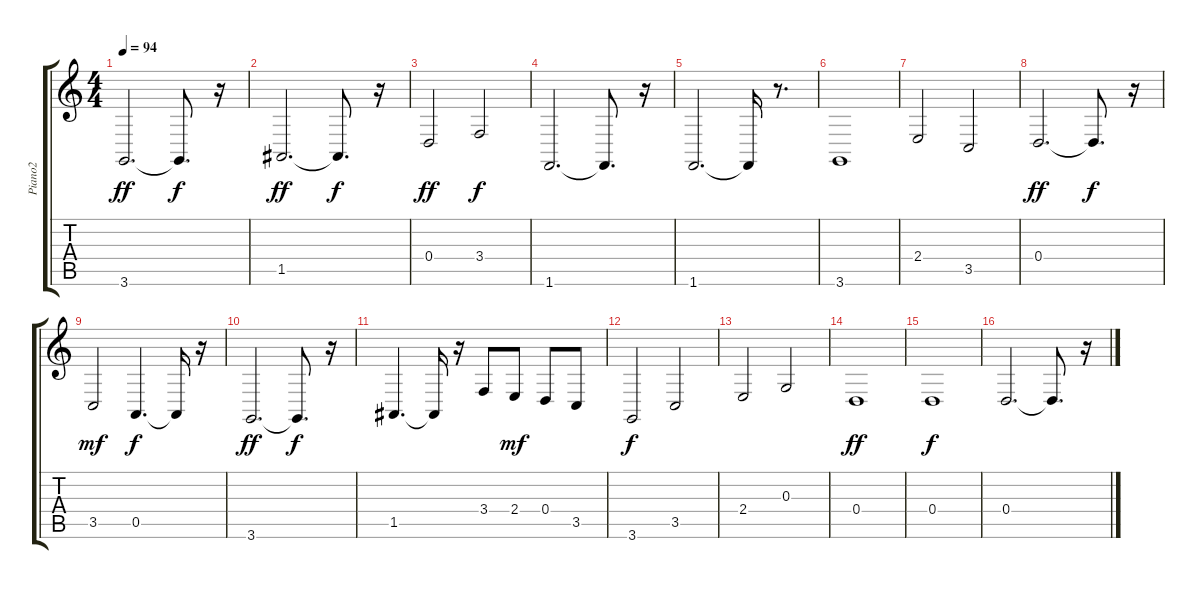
\track ("Piano2                  " "Piano2    ") {instrument acousticgrandpiano}
\staff {score tabs}
\tuning (E4 B3 G3 D3 A2 E2) {hide}
\ts (4 4)
\tempo 94
\clef g2
\ks c
3.6.2{d dy ff} 3.6{t}.8{d dy f} r.16 |
1.5.2{d dy ff} 1.5{t}.8{d dy f} r.16 |
0.4.2{dy ff} 3.4.2{dy f} |
1.6.2{d} 1.6{t}.8{d} r.16 |
1.6.2{d} 1.6{t}.16 r.8{d} |
3.6.1 |
2.4.2 3.5.2 |
0.4.2{d dy ff} 0.4{t}.8{d dy f} r.16 |
3.5.2{dy mf} 0.5.4{d dy f} 0.5{t}.16 r.16 |
3.6.2{d dy ff} 3.6{t}.8{d dy f} r.16 |
1.5.4{d} 1.5{t}.16 r.16 3.4.8 2.4.8{dy mf} 0.4.8 3.5.8 |
3.6.2{dy f} 3.5.2 |
2.4.2 0.3.2 |
0.4.1{dy ff} |
0.4.1{dy f} |
0.4.2{d} 0.4{t}.8{d} r.16
